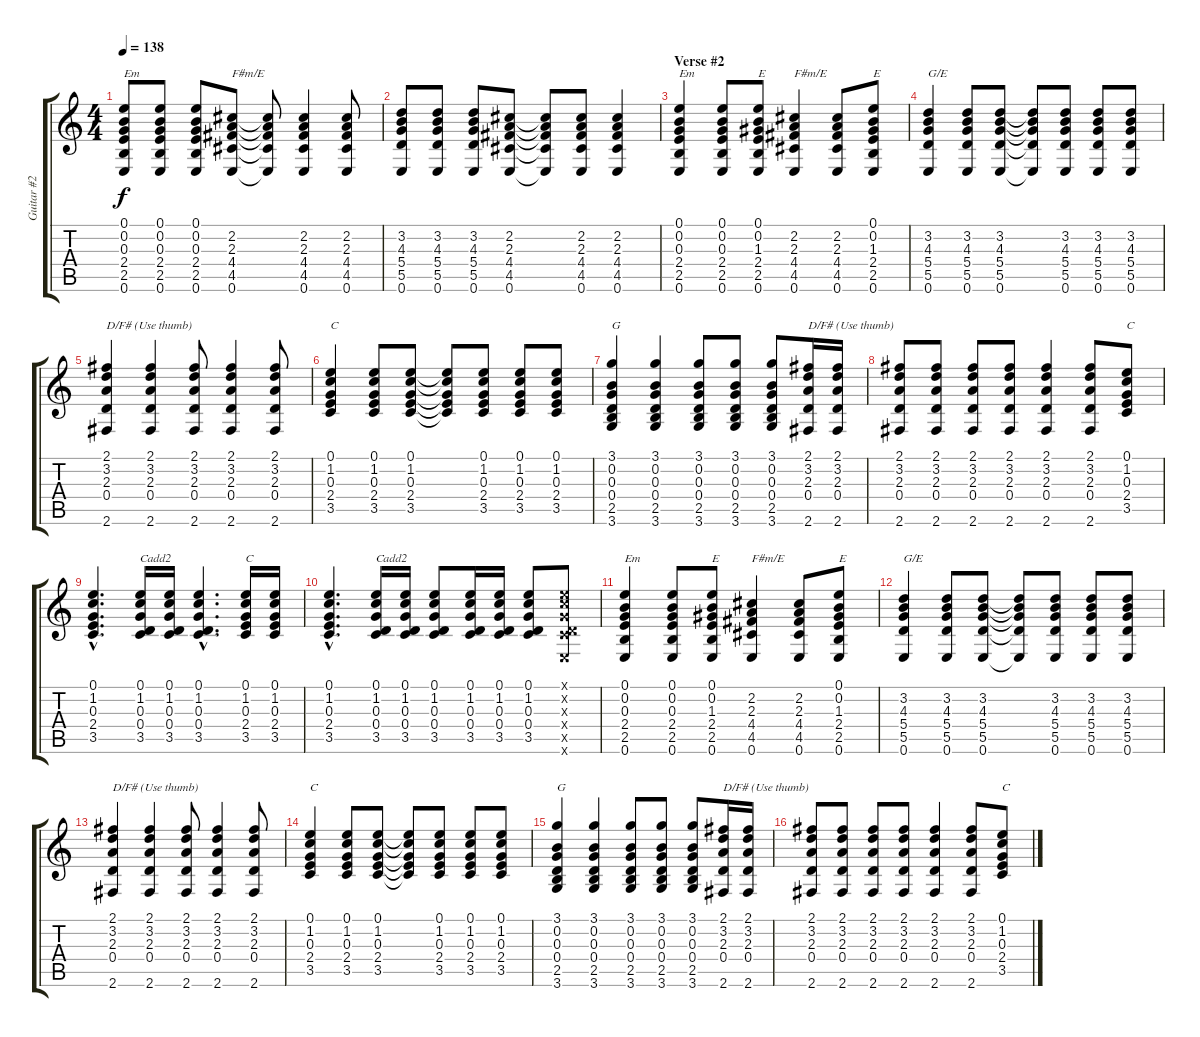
\track ("Guitar #2" "Guitar #2") {instrument electricguitarclean}
\staff {score tabs}
\tuning (E4 B3 G3 D3 A2 E2) {hide}
\ts (4 4)
\tempo 138
\clef g2
\ks c
(0.1 0.2 0.3 2.4 2.5 0.6).8{txt "Em" dy f} (0.1 0.2 0.3 2.4 2.5 0.6).8 (0.1 0.2 0.3 2.4 2.5 0.6).8 (2.2 2.3 4.4 4.5 0.6).8{txt "F#m/E"} (2.2{t} 2.3{t} 4.4{t} 4.5{t} 0.6{t}).8 (2.2 2.3 4.4 4.5 0.6).4 (2.2 2.3 4.4 4.5 0.6).8 |
(3.2 4.3 5.4 5.5 0.6).8 (3.2 4.3 5.4 5.5 0.6).8 (3.2 4.3 5.4 5.5 0.6).8 (2.2 2.3 4.4 4.5 0.6).8 (2.2{t} 2.3{t} 4.4{t} 4.5{t} 0.6{t}).8 (2.2 2.3 4.4 4.5 0.6).8 (2.2 2.3 4.4 4.5 0.6).4 |
\section ("" "Verse #2")
(0.1 0.2 0.3 2.4 2.5 0.6).4{txt "Em"} (0.1 0.2 0.3 2.4 2.5 0.6).8 (0.1 0.2 1.3 2.4 2.5 0.6).8{txt "E"} (2.2 2.3 4.4 4.5 0.6).4{txt "F#m/E"} (2.2 2.3 4.4 4.5 0.6).8 (0.1 0.2 1.3 2.4 2.5 0.6).8{txt "E"} |
(3.2 4.3 5.4 5.5 0.6).4{txt "G/E"} (3.2 4.3 5.4 5.5 0.6).8 (3.2 4.3 5.4 5.5 0.6).8 (3.2{t} 4.3{t} 5.4{t} 5.5{t} 0.6{t}).8 (3.2 4.3 5.4 5.5 0.6).8 (3.2 4.3 5.4 5.5 0.6).8 (3.2 4.3 5.4 5.5 0.6).8 |
(2.1 3.2 2.3 0.4 2.6).4{txt "D/F# (Use thumb)"} (2.1 3.2 2.3 0.4 2.6).4 (2.1 3.2 2.3 0.4 2.6).8 (2.1 3.2 2.3 0.4 2.6).4 (2.1 3.2 2.3 0.4 2.6).8 |
(0.1 1.2 0.3 2.4 3.5).4{txt "C"} (0.1 1.2 0.3 2.4 3.5).8 (0.1 1.2 0.3 2.4 3.5).8 (0.1{t} 1.2{t} 0.3{t} 2.4{t} 3.5{t}).8 (0.1 1.2 0.3 2.4 3.5).8 (0.1 1.2 0.3 2.4 3.5).8 (0.1 1.2 0.3 2.4 3.5).8 |
(3.1 0.2 0.3 0.4 2.5 3.6).4{txt "G"} (3.1 0.2 0.3 0.4 2.5 3.6).4 (3.1 0.2 0.3 0.4 2.5 3.6).8 (3.1 0.2 0.3 0.4 2.5 3.6).8 (3.1 0.2 0.3 0.4 2.5 3.6).8 (2.1 3.2 2.3 0.4 2.6).16{txt "D/F# (Use thumb)"} (2.1 3.2 2.3 0.4 2.6).16 |
(2.1 3.2 2.3 0.4 2.6).8 (2.1 3.2 2.3 0.4 2.6).8 (2.1 3.2 2.3 0.4 2.6).8 (2.1 3.2 2.3 0.4 2.6).8 (2.1 3.2 2.3 0.4 2.6).4 (2.1 3.2 2.3 0.4 2.6).8 (0.1 1.2 0.3 2.4 3.5).8{txt "C"} |
(0.1{hac} 1.2{hac} 0.3{hac} 2.4{hac} 3.5{hac}).4{d} (0.1 1.2 0.3 0.4 3.5).16{txt "Cadd2"} (0.1 1.2 0.3 0.4 3.5).16 (0.1{hac} 1.2{hac} 0.3{hac} 0.4{hac} 3.5{hac}).4{d} (0.1 1.2 0.3 2.4 3.5).16{txt "C"} (0.1 1.2 0.3 2.4 3.5).16 |
(0.1{hac} 1.2{hac} 0.3{hac} 2.4{hac} 3.5{hac}).4{d} (0.1 1.2 0.3 0.4 3.5).16{txt "Cadd2"} (0.1 1.2 0.3 0.4 3.5).16 (0.1 1.2 0.3 0.4 3.5).8 (0.1 1.2 0.3 0.4 3.5).16 (0.1 1.2 0.3 0.4 3.5).16 (0.1 1.2 0.3 0.4 3.5).8 (0.1{x} 1.2{x} 0.3{x} 0.4{x} 3.5{x} 0.6{x}).8 |
(0.1 0.2 0.3 2.4 2.5 0.6).4{txt "Em"} (0.1 0.2 0.3 2.4 2.5 0.6).8 (0.1 0.2 1.3 2.4 2.5 0.6).8{txt "E"} (2.2 2.3 4.4 4.5 0.6).4{txt "F#m/E"} (2.2 2.3 4.4 4.5 0.6).8 (0.1 0.2 1.3 2.4 2.5 0.6).8{txt "E"} |
(3.2 4.3 5.4 5.5 0.6).4{txt "G/E"} (3.2 4.3 5.4 5.5 0.6).8 (3.2 4.3 5.4 5.5 0.6).8 (3.2{t} 4.3{t} 5.4{t} 5.5{t} 0.6{t}).8 (3.2 4.3 5.4 5.5 0.6).8 (3.2 4.3 5.4 5.5 0.6).8 (3.2 4.3 5.4 5.5 0.6).8 |
(2.1 3.2 2.3 0.4 2.6).4{txt "D/F# (Use thumb)"} (2.1 3.2 2.3 0.4 2.6).4 (2.1 3.2 2.3 0.4 2.6).8 (2.1 3.2 2.3 0.4 2.6).4 (2.1 3.2 2.3 0.4 2.6).8 |
(0.1 1.2 0.3 2.4 3.5).4{txt "C"} (0.1 1.2 0.3 2.4 3.5).8 (0.1 1.2 0.3 2.4 3.5).8 (0.1{t} 1.2{t} 0.3{t} 2.4{t} 3.5{t}).8 (0.1 1.2 0.3 2.4 3.5).8 (0.1 1.2 0.3 2.4 3.5).8 (0.1 1.2 0.3 2.4 3.5).8 |
(3.1 0.2 0.3 0.4 2.5 3.6).4{txt "G"} (3.1 0.2 0.3 0.4 2.5 3.6).4 (3.1 0.2 0.3 0.4 2.5 3.6).8 (3.1 0.2 0.3 0.4 2.5 3.6).8 (3.1 0.2 0.3 0.4 2.5 3.6).8 (2.1 3.2 2.3 0.4 2.6).16{txt "D/F# (Use thumb)"} (2.1 3.2 2.3 0.4 2.6).16 |
(2.1 3.2 2.3 0.4 2.6).8 (2.1 3.2 2.3 0.4 2.6).8 (2.1 3.2 2.3 0.4 2.6).8 (2.1 3.2 2.3 0.4 2.6).8 (2.1 3.2 2.3 0.4 2.6).4 (2.1 3.2 2.3 0.4 2.6).8 (0.1 1.2 0.3 2.4 3.5).8{txt "C"}
